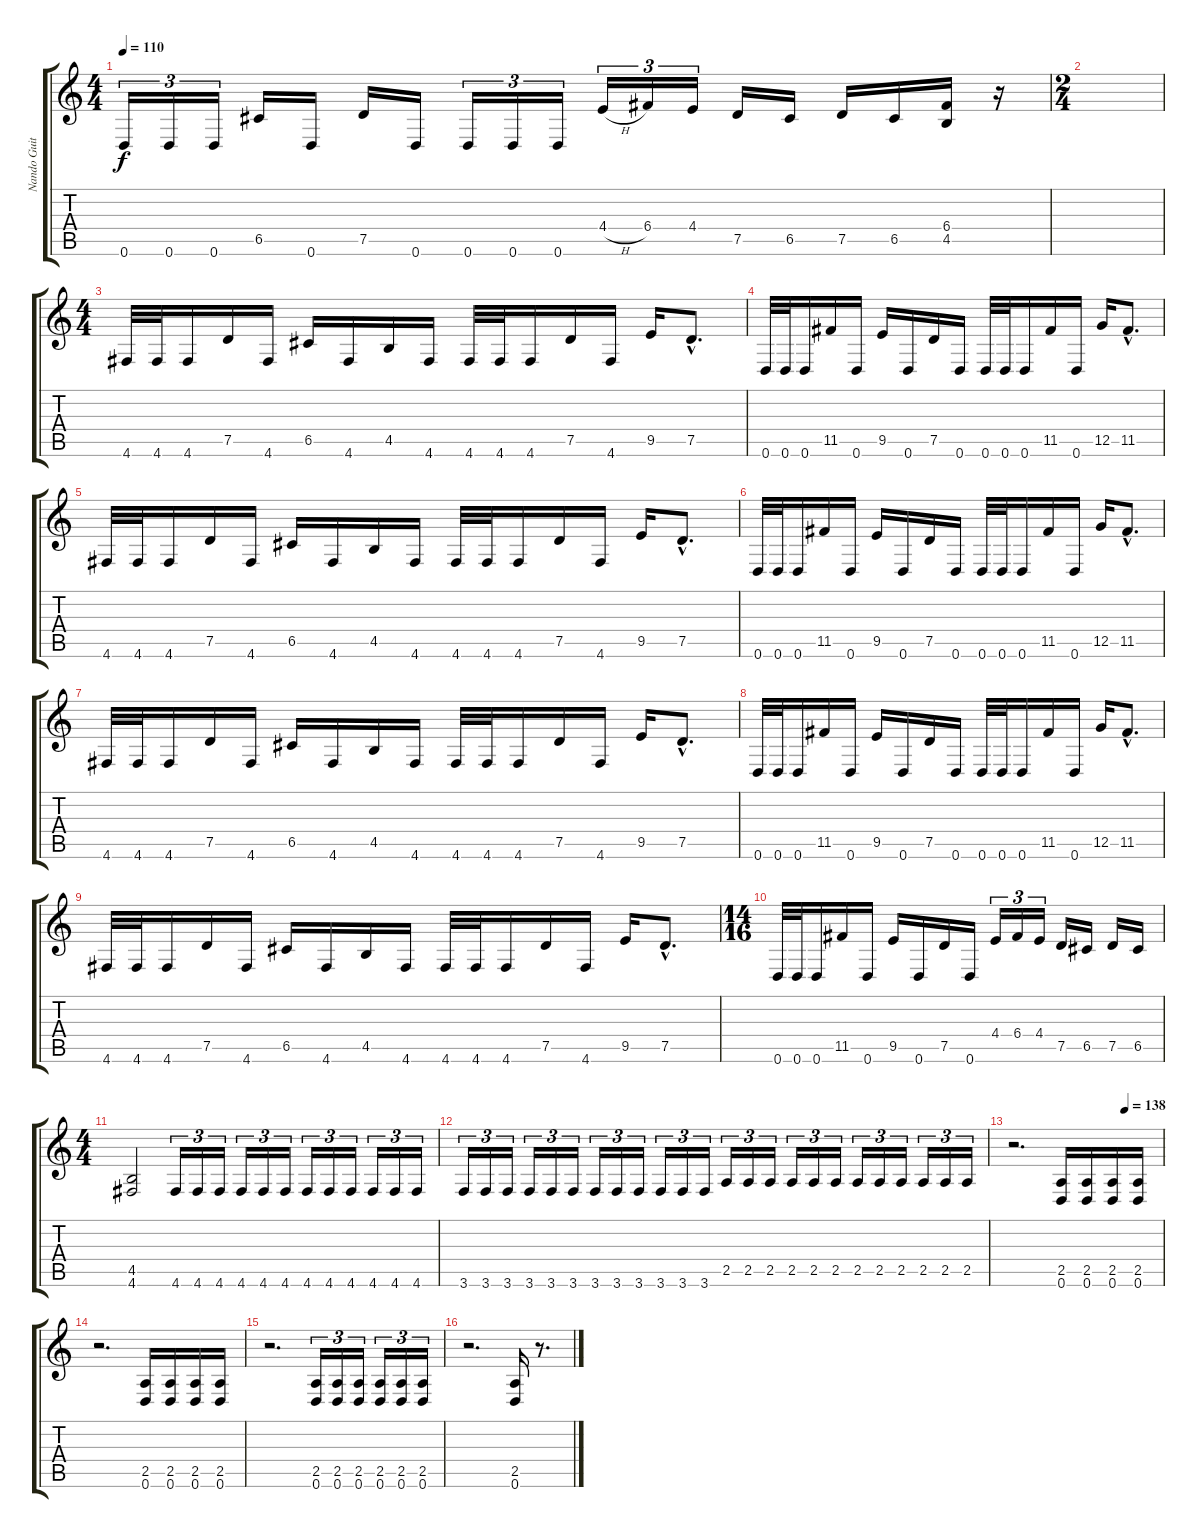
\track ("Nando Guitar 2" "Nando Guit") {instrument overdrivenguitar}
\staff {score tabs}
\tuning (D4 A3 F3 C3 G2 D2) {hide}
\ts (4 4)
\tempo 110
\clef g2
\ks c
0.6.16{tu (3 2) dy f} 0.6.16{tu (3 2)} 0.6.16{tu (3 2)} 6.5.16 0.6.16 7.5.16 0.6.16 0.6.16{tu (3 2)} 0.6.16{tu (3 2)} 0.6.16{tu (3 2)} 4.4{h}.16{tu (3 2)} 6.4.16{tu (3 2)} 4.4.16{tu (3 2)} 7.5.16 6.5.16 7.5.16 6.5.16 (6.4 4.5).16 r.16 |
\ts (2 4)
|
\ts (4 4)
4.6.32 4.6.32 4.6.16 7.5.16 4.6.16 6.5.16 4.6.16 4.5.16 4.6.16 4.6.32 4.6.32 4.6.16 7.5.16 4.6.16 9.5.16 7.5{hac}.8{d} |
0.6.32 0.6.32 0.6.16 11.5.16 0.6.16 9.5.16 0.6.16 7.5.16 0.6.16 0.6.32 0.6.32 0.6.16 11.5.16 0.6.16 12.5.16 11.5{hac}.8{d} |
4.6.32 4.6.32 4.6.16 7.5.16 4.6.16 6.5.16 4.6.16 4.5.16 4.6.16 4.6.32 4.6.32 4.6.16 7.5.16 4.6.16 9.5.16 7.5{hac}.8{d} |
0.6.32 0.6.32 0.6.16 11.5.16 0.6.16 9.5.16 0.6.16 7.5.16 0.6.16 0.6.32 0.6.32 0.6.16 11.5.16 0.6.16 12.5.16 11.5{hac}.8{d} |
4.6.32 4.6.32 4.6.16 7.5.16 4.6.16 6.5.16 4.6.16 4.5.16 4.6.16 4.6.32 4.6.32 4.6.16 7.5.16 4.6.16 9.5.16 7.5{hac}.8{d} |
0.6.32 0.6.32 0.6.16 11.5.16 0.6.16 9.5.16 0.6.16 7.5.16 0.6.16 0.6.32 0.6.32 0.6.16 11.5.16 0.6.16 12.5.16 11.5{hac}.8{d} |
4.6.32 4.6.32 4.6.16 7.5.16 4.6.16 6.5.16 4.6.16 4.5.16 4.6.16 4.6.32 4.6.32 4.6.16 7.5.16 4.6.16 9.5.16 7.5{hac}.8{d} |
\ts (14 16)
0.6.32 0.6.32 0.6.16 11.5.16 0.6.16 9.5.16 0.6.16 7.5.16 0.6.16 4.4.16{tu (3 2)} 6.4.16{tu (3 2)} 4.4.16{tu (3 2)} 7.5.16 6.5.16 7.5.16 6.5.16 |
\ts (4 4)
(4.5 4.6).2 4.6.16{tu (3 2)} 4.6.16{tu (3 2)} 4.6.16{tu (3 2)} 4.6.16{tu (3 2)} 4.6.16{tu (3 2)} 4.6.16{tu (3 2)} 4.6.16{tu (3 2)} 4.6.16{tu (3 2)} 4.6.16{tu (3 2)} 4.6.16{tu (3 2)} 4.6.16{tu (3 2)} 4.6.16{tu (3 2)} |
3.6.16{tu (3 2)} 3.6.16{tu (3 2)} 3.6.16{tu (3 2)} 3.6.16{tu (3 2)} 3.6.16{tu (3 2)} 3.6.16{tu (3 2)} 3.6.16{tu (3 2)} 3.6.16{tu (3 2)} 3.6.16{tu (3 2)} 3.6.16{tu (3 2)} 3.6.16{tu (3 2)} 3.6.16{tu (3 2)} 2.5.16{tu (3 2)} 2.5.16{tu (3 2)} 2.5.16{tu (3 2)} 2.5.16{tu (3 2)} 2.5.16{tu (3 2)} 2.5.16{tu (3 2)} 2.5.16{tu (3 2)} 2.5.16{tu (3 2)} 2.5.16{tu (3 2)} 2.5.16{tu (3 2)} 2.5.16{tu (3 2)} 2.5.16{tu (3 2)} |
\tempo (138 0.75)
r.2{d} (2.5 0.6).16 (2.5 0.6).16 (2.5 0.6).16 (2.5 0.6).16 |
r.2{d} (2.5 0.6).16 (2.5 0.6).16 (2.5 0.6).16 (2.5 0.6).16 |
r.2{d} (2.5 0.6).16{tu (3 2)} (2.5 0.6).16{tu (3 2)} (2.5 0.6).16{tu (3 2)} (2.5 0.6).16{tu (3 2)} (2.5 0.6).16{tu (3 2)} (2.5 0.6).16{tu (3 2)} |
r.2{d} (2.5 0.6).16 r.8{d}
